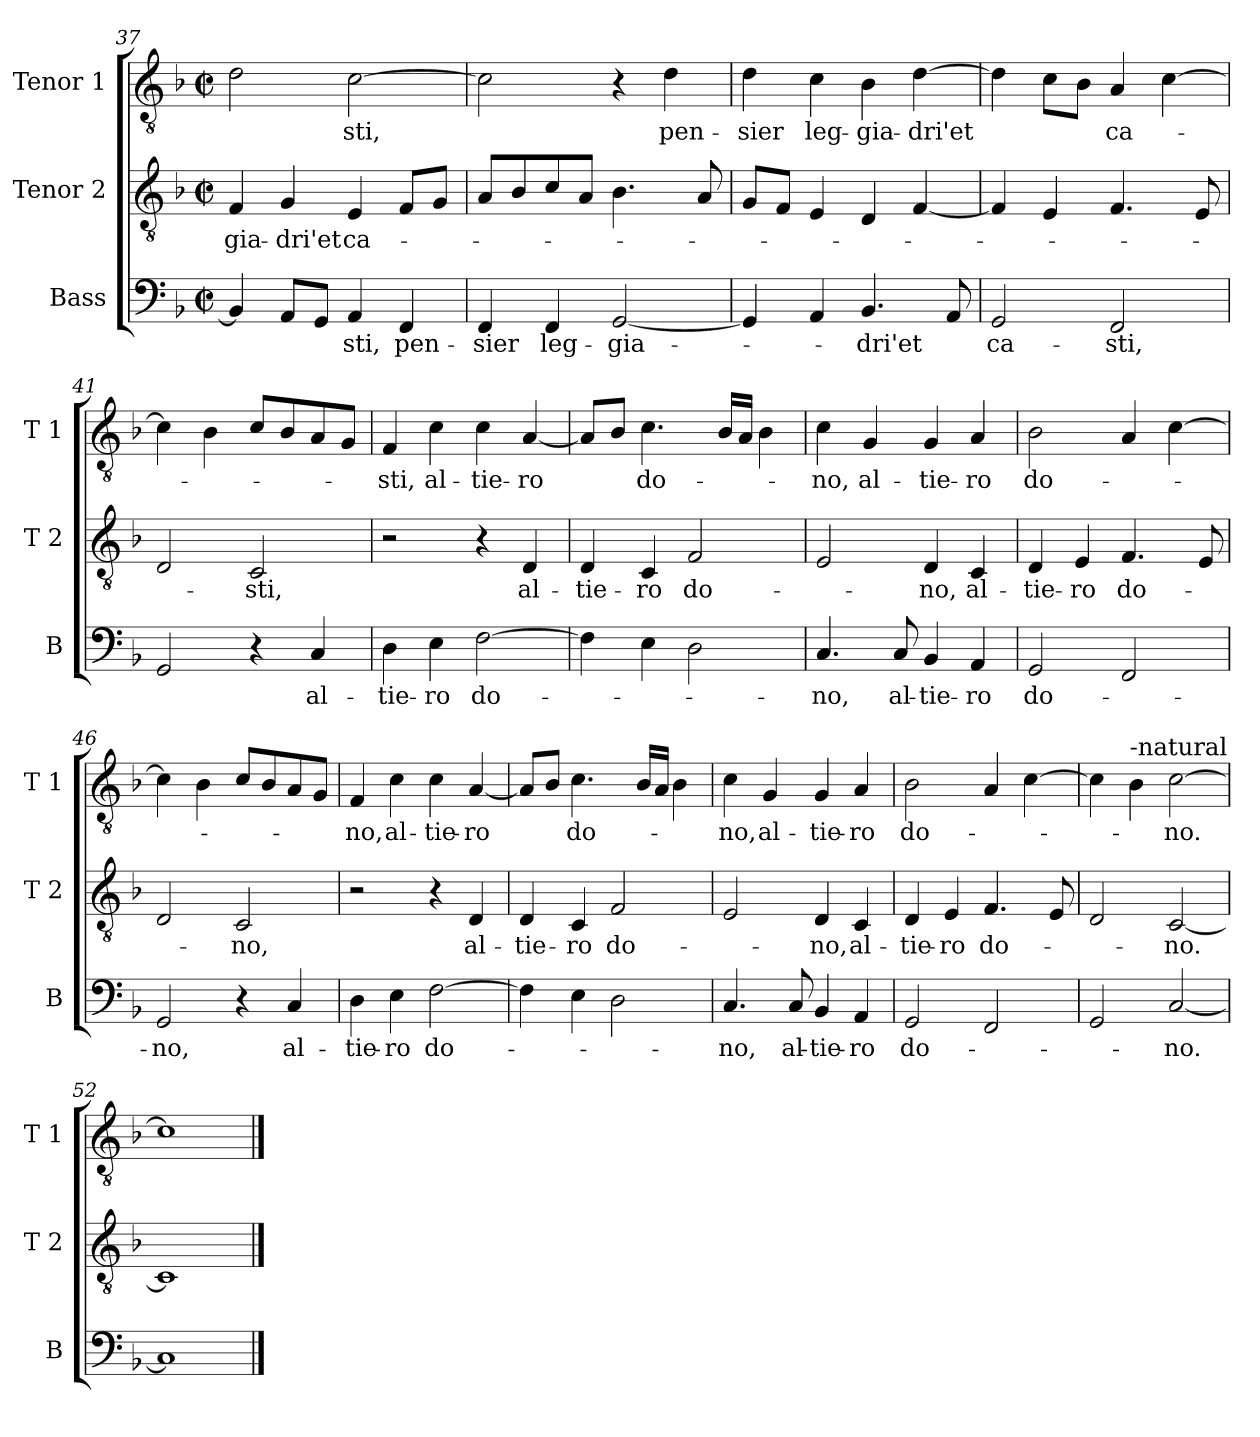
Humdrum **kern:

**kern	**text	**kern	**text	**kern	**text
*part3	*part3	*part2	*part2	*part1	*part1
*staff3	*staff3	*staff2	*staff2	*staff1	*staff1
*I"Bass	*	*I"Tenor 2	*	*I"Tenor 1	*
*I'B	*	*I'T 2	*	*I'T 1	*
*clefF4	*	*clefGv2	*	*clefGv2	*
*k[b-]	*	*k[b-]	*	*k[b-]	*
*F:	*	*F:	*	*F:	*
*M2/2	*	*M2/2	*	*M2/2	*
*met(c|)	*	*met(c|)	*	*met(c|)	*
=37	=37	=37	=37	=37	=37
!	!	!	!LO:LY:b	!	!
4BB-/]	.	4F/	-gia-	2d\	.
!	!	!	!LO:LY:b	!	!
8AA/L	.	4G/	-dri'et	.	.
8GG/J	.	.	.	.	.
!	!LO:LY:b	!	!LO:LY:b	!	!LO:LY:b
4AA/	-sti,	4E/	ca-	[2c\	-sti,
!	!LO:LY:b	!	!	!	!
4FF/	pen-	8F/L	.	.	.
.	.	8G/J	.	.	.
!!LO:PB:g=z
=38	=38	=38	=38	=38	=38
!	!LO:LY:b	!	!	!	!
4FF/	-sier	8A/L	.	2c\]	.
.	.	8B-/	.	.	.
!	!LO:LY:b	!	!	!	!
4FF/	leg-	8c/	.	.	.
.	.	8A/J	.	.	.
!	!LO:LY:b	!	!	!	!
[2GG/	-gia-	4.B-\	.	4r	.
!	!	!	!	!	!LO:LY:b
.	.	.	.	4d\	pen-
.	.	8A/	.	.	.
=39	=39	=39	=39	=39	=39
!	!	!	!	!	!LO:LY:b
4GG/]	.	8G/L	.	4d\	-sier
.	.	8F/J	.	.	.
!	!	!	!	!	!LO:LY:b
4AA/	.	4E/	.	4c\	leg-
!	!LO:LY:b	!	!	!	!LO:LY:b
4.BB-/	-dri'et	4D/	.	4B-\	-gia-
!	!	!	!	!	!LO:LY:b
.	.	[4F/	.	[4d\	-dri'et
8AA/	.	.	.	.	.
=40	=40	=40	=40	=40	=40
!	!LO:LY:b	!	!	!	!
2GG/	ca-	4F/]	.	4d\]	.
.	.	4E/	.	8c\L	.
.	.	.	.	8B-\J	.
!	!LO:LY:b	!	!	!	!LO:LY:b
2FF/	-sti,	4.F/	.	4A/	ca-
.	.	.	.	[4c\	.
.	.	8E/	.	.	.
=41	=41	=41	=41	=41	=41
2GG/	.	2D/	.	4c\]	.
.	.	.	.	4B-\	.
!	!	!	!LO:LY:b	!	!
4r	.	2C/	-sti,	8c/L	.
.	.	.	.	8B-/	.
!	!LO:LY:b	!	!	!	!
4C/	al-	.	.	8A/	.
.	.	.	.	8G/J	.
=42	=42	=42	=42	=42	=42
!	!LO:LY:b	!	!	!	!LO:LY:b
4D\	-tie-	2r	.	4F/	-sti,
!	!LO:LY:b	!	!	!	!LO:LY:b
4E\	-ro	.	.	4c\	al-
!	!LO:LY:b	!	!	!	!LO:LY:b
[2F\	do-	4r	.	4c\	-tie-
!	!	!	!LO:LY:b	!	!LO:LY:b
.	.	4D/	al-	[4A/	-ro
!!LO:LB:g=z
=43	=43	=43	=43	=43	=43
!	!	!	!LO:LY:b	!	!
4F\]	.	4D/	-tie-	8A/L]	.
.	.	.	.	8B-/J	.
!	!	!	!LO:LY:b	!	!LO:LY:b
4E\	.	4C/	-ro	4.c\	do-
!	!	!	!LO:LY:b	!	!
2D\	.	2F/	do-	.	.
.	.	.	.	16B-/LL	.
.	.	.	.	16A/JJ	.
.	.	.	.	4B-\	.
=44	=44	=44	=44	=44	=44
!	!LO:LY:b	!	!	!	!LO:LY:b
4.C/	-no,	2E/	.	4c\	-no,
!	!	!	!	!	!LO:LY:b
.	.	.	.	4G/	al-
!	!LO:LY:b	!	!	!	!
8C/	al-	.	.	.	.
!	!LO:LY:b	!	!LO:LY:b	!	!LO:LY:b
4BB-/	-tie-	4D/	-no,	4G/	-tie-
!	!LO:LY:b	!	!LO:LY:b	!	!LO:LY:b
4AA/	-ro	4C/	al-	4A/	-ro
=45	=45	=45	=45	=45	=45
!	!LO:LY:b	!	!LO:LY:b	!	!LO:LY:b
2GG/	do-	4D/	-tie-	2B-\	do-
!	!	!	!LO:LY:b	!	!
.	.	4E/	-ro	.	.
!	!	!	!LO:LY:b	!	!
2FF/	.	4.F/	do-	4A/	.
.	.	.	.	[4c\	.
.	.	8E/	.	.	.
=46	=46	=46	=46	=46	=46
!	!LO:LY:b	!	!	!	!
2GG/	-no,	2D/	.	4c\]	.
.	.	.	.	4B-\	.
!	!	!	!LO:LY:b	!	!
4r	.	2C/	-no,	8c/L	.
.	.	.	.	8B-/	.
!	!LO:LY:b	!	!	!	!
4C/	al-	.	.	8A/	.
.	.	.	.	8G/J	.
=47	=47	=47	=47	=47	=47
!	!LO:LY:b	!	!	!	!LO:LY:b
4D\	-tie-	2r	.	4F/	-no,
!	!LO:LY:b	!	!	!	!LO:LY:b
4E\	-ro	.	.	4c\	al-
!	!LO:LY:b	!	!	!	!LO:LY:b
[2F\	do-	4r	.	4c\	-tie-
!	!	!	!LO:LY:b	!	!LO:LY:b
.	.	4D/	al-	[4A/	-ro
!!LO:LB:g=z
=48	=48	=48	=48	=48	=48
!	!	!	!LO:LY:b	!	!
4F\]	.	4D/	-tie-	8A/L]	.
.	.	.	.	8B-/J	.
!	!	!	!LO:LY:b	!	!LO:LY:b
4E\	.	4C/	-ro	4.c\	do-
!	!	!	!LO:LY:b	!	!
2D\	.	2F/	do-	.	.
.	.	.	.	16B-/LL	.
.	.	.	.	16A/JJ	.
.	.	.	.	4B-\	.
=49	=49	=49	=49	=49	=49
!	!LO:LY:b	!	!	!	!LO:LY:b
4.C/	-no,	2E/	.	4c\	-no,
!	!	!	!	!	!LO:LY:b
.	.	.	.	4G/	al-
!	!LO:LY:b	!	!	!	!
8C/	al-	.	.	.	.
!	!LO:LY:b	!	!LO:LY:b	!	!LO:LY:b
4BB-/	-tie-	4D/	-no,	4G/	-tie-
!	!LO:LY:b	!	!LO:LY:b	!	!LO:LY:b
4AA/	-ro	4C/	al-	4A/	-ro
=50	=50	=50	=50	=50	=50
!	!LO:LY:b	!	!LO:LY:b	!	!LO:LY:b
2GG/	do-	4D/	-tie-	2B-\	do-
!	!	!	!LO:LY:b	!	!
.	.	4E/	-ro	.	.
!	!	!	!LO:LY:b	!	!
2FF/	.	4.F/	do-	4A/	.
.	.	.	.	[4c\	.
.	.	8E/	.	.	.
=51	=51	=51	=51	=51	=51
2GG/	.	2D/	.	4c\]	.
!	!	!	!	!LO:TX:a:t=-natural	!
.	.	.	.	4B-\	.
!	!LO:LY:b	!	!LO:LY:b	!	!LO:LY:b
[2C/	-no.	[2C/	-no.	[2c\	-no.
=52	=52	=52	=52	=52	=52
1C]	.	1C]	.	1c]	.
==	==	==	==	==	==
*-	*-	*-	*-	*-	*-
